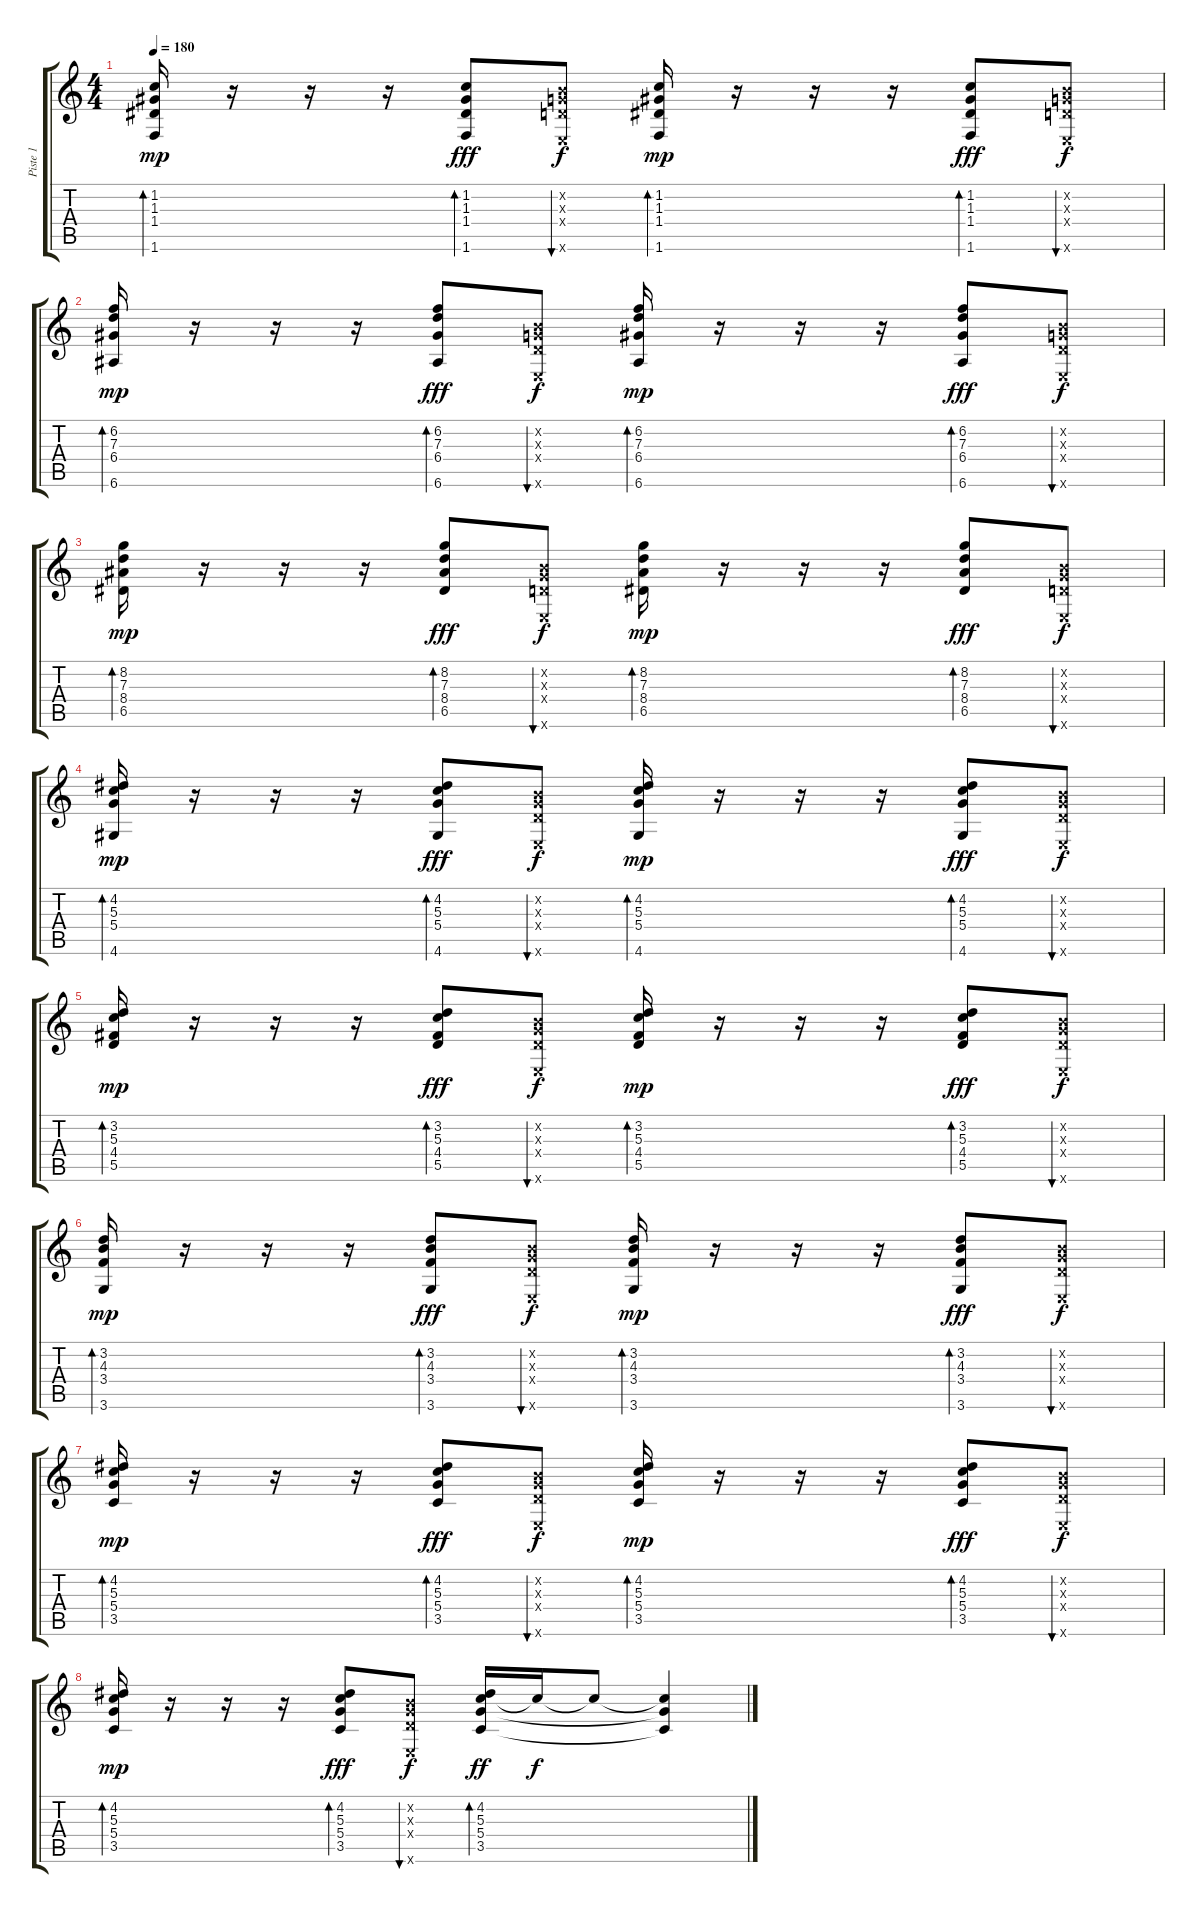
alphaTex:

\track ("Piste 1" "Piste 1") {instrument acousticguitarnylon}
\staff {score tabs}
\tuning (E4 B3 G3 D3 A2 E2) {hide}
\ts (4 4)
\tempo 180
\clef g2
\ks c
(1.2 1.3 1.4 1.6).16{bd 60 dy mp} r.16 r.16 r.16 (1.2 1.3 1.4 1.6).8{bd 60 dy fff} (0.2{x} 0.3{x} 0.4{x} 0.6{x}).8{bu 60 dy f} (1.2 1.3 1.4 1.6).16{bd 60 dy mp} r.16 r.16 r.16 (1.2 1.3 1.4 1.6).8{bd 60 dy fff} (0.2{x} 0.3{x} 0.4{x} 0.6{x}).8{bu 60 dy f} |
(6.2 7.3 6.4 6.6).16{bd 60 dy mp} r.16 r.16 r.16 (6.2 7.3 6.4 6.6).8{bd 60 dy fff} (0.2{x} 0.3{x} 0.4{x} 0.6{x}).8{bu 60 dy f} (6.2 7.3 6.4 6.6).16{bd 60 dy mp} r.16 r.16 r.16 (6.2 7.3 6.4 6.6).8{bd 60 dy fff} (0.2{x} 0.3{x} 0.4{x} 0.6{x}).8{bu 60 dy f} |
(8.2 7.3 8.4 6.5).16{bd 60 dy mp} r.16 r.16 r.16 (8.2 7.3 8.4 6.5).8{bd 60 dy fff} (0.2{x} 0.3{x} 0.4{x} 0.6{x}).8{bu 60 dy f} (8.2 7.3 8.4 6.5).16{bd 60 dy mp} r.16 r.16 r.16 (8.2 7.3 8.4 6.5).8{bd 60 dy fff} (0.2{x} 0.3{x} 0.4{x} 0.6{x}).8{bu 60 dy f} |
(4.2 5.3 5.4 4.6).16{bd 60 dy mp} r.16 r.16 r.16 (4.2 5.3 5.4 4.6).8{bd 60 dy fff} (0.2{x} 0.3{x} 0.4{x} 0.6{x}).8{bu 60 dy f} (4.2 5.3 5.4 4.6).16{bd 60 dy mp} r.16 r.16 r.16 (4.2 5.3 5.4 4.6).8{bd 60 dy fff} (0.2{x} 0.3{x} 0.4{x} 0.6{x}).8{bu 60 dy f} |
(3.2 5.3 4.4 5.5).16{bd 60 dy mp} r.16 r.16 r.16 (3.2 5.3 4.4 5.5).8{bd 60 dy fff} (0.2{x} 0.3{x} 0.4{x} 0.6{x}).8{bu 60 dy f} (3.2 5.3 4.4 5.5).16{bd 60 dy mp} r.16 r.16 r.16 (3.2 5.3 4.4 5.5).8{bd 60 dy fff} (0.2{x} 0.3{x} 0.4{x} 0.6{x}).8{bu 60 dy f} |
(3.2 4.3 3.4 3.6).16{bd 60 dy mp} r.16 r.16 r.16 (3.2 4.3 3.4 3.6).8{bd 60 dy fff} (0.2{x} 0.3{x} 0.4{x} 0.6{x}).8{bu 60 dy f} (3.2 4.3 3.4 3.6).16{bd 60 dy mp} r.16 r.16 r.16 (3.2 4.3 3.4 3.6).8{bd 60 dy fff} (0.2{x} 0.3{x} 0.4{x} 0.6{x}).8{bu 60 dy f} |
(4.2 5.3 5.4 3.5).16{bd 60 dy mp} r.16 r.16 r.16 (4.2 5.3 5.4 3.5).8{bd 60 dy fff} (0.2{x} 0.3{x} 0.4{x} 0.6{x}).8{bu 60 dy f} (4.2 5.3 5.4 3.5).16{bd 60 dy mp} r.16 r.16 r.16 (4.2 5.3 5.4 3.5).8{bd 60 dy fff} (0.2{x} 0.3{x} 0.4{x} 0.6{x}).8{bu 60 dy f} |
(4.2 5.3 5.4 3.5).16{bd 60 dy mp} r.16 r.16 r.16 (4.2 5.3 5.4 3.5).8{bd 60 dy fff} (0.2{x} 0.3{x} 0.4{x} 0.6{x}).8{bu 60 dy f} (4.2 5.3 5.4 3.5).16{bd 60 dy ff} 5.3{t}.16{dy f} 5.3{t}.8 (5.3{t} 5.4{t} 3.5{t}).4
